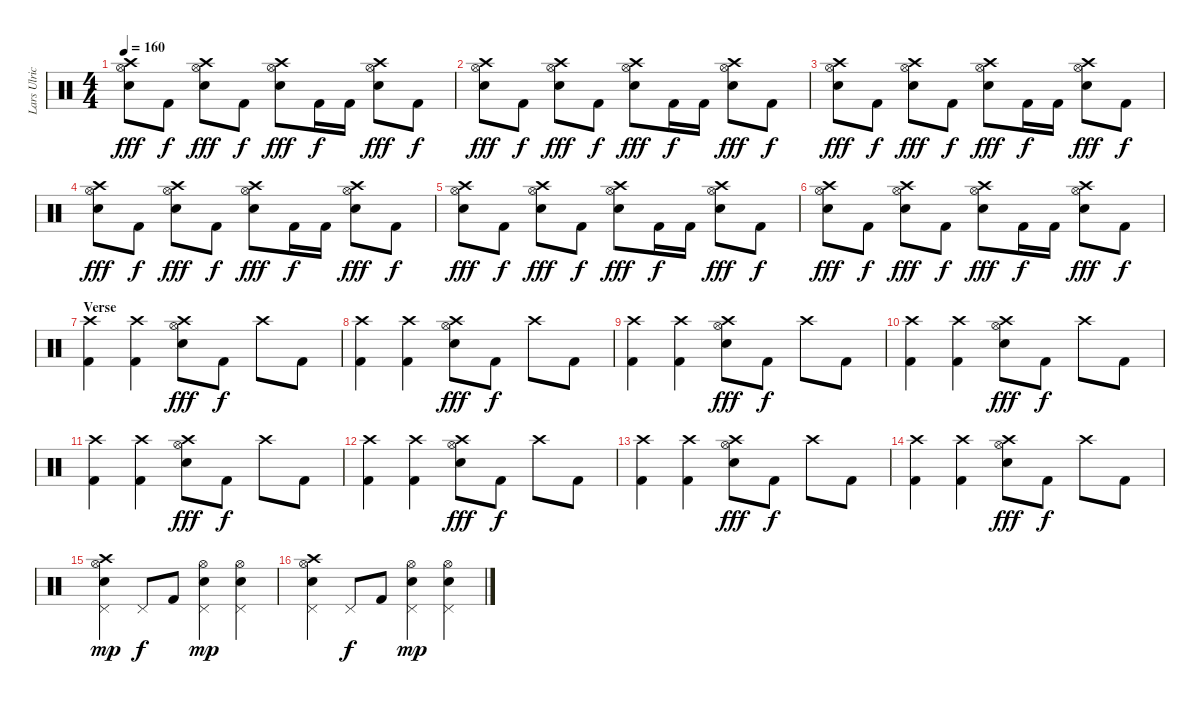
\track ("Lars Ulrich" "Lars Ulric") {instrument percussion}
\staff {score}
\articulation defaults
\ts (4 4)
\tempo 160
\clef neutral
\ks c
("Crash high (hit)" "Hi-Hat (open)" "Electric Snare (hit)").8{dy fff} "Kick (hit) 2".8{dy f} ("Crash high (hit)" "Hi-Hat (open)" "Electric Snare (hit)").8{dy fff} "Kick (hit) 2".8{dy f} ("Crash high (hit)" "Hi-Hat (open)" "Electric Snare (hit)").8{dy fff} "Kick (hit) 2".16{dy f} "Kick (hit) 2".16 ("Crash high (hit)" "Hi-Hat (open)" "Electric Snare (hit)").8{dy fff} "Kick (hit) 2".8{dy f} |
("Crash high (hit)" "Hi-Hat (open)" "Electric Snare (hit)").8{dy fff} "Kick (hit) 2".8{dy f} ("Crash high (hit)" "Hi-Hat (open)" "Electric Snare (hit)").8{dy fff} "Kick (hit) 2".8{dy f} ("Crash high (hit)" "Hi-Hat (open)" "Electric Snare (hit)").8{dy fff} "Kick (hit) 2".16{dy f} "Kick (hit) 2".16 ("Crash high (hit)" "Hi-Hat (open)" "Electric Snare (hit)").8{dy fff} "Kick (hit) 2".8{dy f} |
("Crash high (hit)" "Hi-Hat (open)" "Electric Snare (hit)").8{dy fff} "Kick (hit) 2".8{dy f} ("Crash high (hit)" "Hi-Hat (open)" "Electric Snare (hit)").8{dy fff} "Kick (hit) 2".8{dy f} ("Crash high (hit)" "Hi-Hat (open)" "Electric Snare (hit)").8{dy fff} "Kick (hit) 2".16{dy f} "Kick (hit) 2".16 ("Crash high (hit)" "Hi-Hat (open)" "Electric Snare (hit)").8{dy fff} "Kick (hit) 2".8{dy f} |
("Crash high (hit)" "Hi-Hat (open)" "Electric Snare (hit)").8{dy fff} "Kick (hit) 2".8{dy f} ("Crash high (hit)" "Hi-Hat (open)" "Electric Snare (hit)").8{dy fff} "Kick (hit) 2".8{dy f} ("Crash high (hit)" "Hi-Hat (open)" "Electric Snare (hit)").8{dy fff} "Kick (hit) 2".16{dy f} "Kick (hit) 2".16 ("Crash high (hit)" "Hi-Hat (open)" "Electric Snare (hit)").8{dy fff} "Kick (hit) 2".8{dy f} |
("Crash high (hit)" "Hi-Hat (open)" "Electric Snare (hit)").8{dy fff} "Kick (hit) 2".8{dy f} ("Crash high (hit)" "Hi-Hat (open)" "Electric Snare (hit)").8{dy fff} "Kick (hit) 2".8{dy f} ("Crash high (hit)" "Hi-Hat (open)" "Electric Snare (hit)").8{dy fff} "Kick (hit) 2".16{dy f} "Kick (hit) 2".16 ("Crash high (hit)" "Hi-Hat (open)" "Electric Snare (hit)").8{dy fff} "Kick (hit) 2".8{dy f} |
("Crash high (hit)" "Hi-Hat (open)" "Electric Snare (hit)").8{dy fff} "Kick (hit) 2".8{dy f} ("Crash high (hit)" "Hi-Hat (open)" "Electric Snare (hit)").8{dy fff} "Kick (hit) 2".8{dy f} ("Crash high (hit)" "Hi-Hat (open)" "Electric Snare (hit)").8{dy fff} "Kick (hit) 2".16{dy f} "Kick (hit) 2".16 ("Crash high (hit)" "Hi-Hat (open)" "Electric Snare (hit)").8{dy fff} "Kick (hit) 2".8{dy f} |
\section ("" "Verse")
("Crash high (hit)" "Kick (hit) 2").4 ("Crash high (hit)" "Kick (hit) 2").4 ("Crash high (hit)" "Hi-Hat (open)" "Electric Snare (hit)").8{dy fff} "Kick (hit) 2".8{dy f} "Crash high (hit)".8 "Kick (hit) 2".8 |
("Crash high (hit)" "Kick (hit) 2").4 ("Crash high (hit)" "Kick (hit) 2").4 ("Crash high (hit)" "Hi-Hat (open)" "Electric Snare (hit)").8{dy fff} "Kick (hit) 2".8{dy f} "Crash high (hit)".8 "Kick (hit) 2".8 |
("Crash high (hit)" "Kick (hit) 2").4 ("Crash high (hit)" "Kick (hit) 2").4 ("Crash high (hit)" "Hi-Hat (open)" "Electric Snare (hit)").8{dy fff} "Kick (hit) 2".8{dy f} "Crash high (hit)".8 "Kick (hit) 2".8 |
("Crash high (hit)" "Kick (hit) 2").4 ("Crash high (hit)" "Kick (hit) 2").4 ("Crash high (hit)" "Hi-Hat (open)" "Electric Snare (hit)").8{dy fff} "Kick (hit) 2".8{dy f} "Crash high (hit)".8 "Kick (hit) 2".8 |
("Crash high (hit)" "Kick (hit) 2").4 ("Crash high (hit)" "Kick (hit) 2").4 ("Crash high (hit)" "Hi-Hat (open)" "Electric Snare (hit)").8{dy fff} "Kick (hit) 2".8{dy f} "Crash high (hit)".8 "Kick (hit) 2".8 |
("Crash high (hit)" "Kick (hit) 2").4 ("Crash high (hit)" "Kick (hit) 2").4 ("Crash high (hit)" "Hi-Hat (open)" "Electric Snare (hit)").8{dy fff} "Kick (hit) 2".8{dy f} "Crash high (hit)".8 "Kick (hit) 2".8 |
("Crash high (hit)" "Kick (hit) 2").4 ("Crash high (hit)" "Kick (hit) 2").4 ("Crash high (hit)" "Hi-Hat (open)" "Electric Snare (hit)").8{dy fff} "Kick (hit) 2".8{dy f} "Crash high (hit)".8 "Kick (hit) 2".8 |
("Crash high (hit)" "Kick (hit) 2").4 ("Crash high (hit)" "Kick (hit) 2").4 ("Crash high (hit)" "Hi-Hat (open)" "Electric Snare (hit)").8{dy fff} "Kick (hit) 2".8{dy f} "Crash high (hit)".8 "Kick (hit) 2".8 |
("Crash high (hit)" "Pedal Hi-Hat (hit)" "Hi-Hat (open)" "Electric Snare (hit)").4{dy mp} "Pedal Hi-Hat (hit)".8{dy f} "Kick (hit) 2".8 ("Pedal Hi-Hat (hit)" "Hi-Hat (open)" "Electric Snare (hit)").4{dy mp} ("Pedal Hi-Hat (hit)" "Hi-Hat (open)" "Electric Snare (hit)").4 |
("Crash high (hit)" "Pedal Hi-Hat (hit)" "Hi-Hat (open)" "Electric Snare (hit)").4 "Pedal Hi-Hat (hit)".8{dy f} "Kick (hit) 2".8 ("Pedal Hi-Hat (hit)" "Hi-Hat (open)" "Electric Snare (hit)").4{dy mp} ("Pedal Hi-Hat (hit)" "Hi-Hat (open)" "Electric Snare (hit)").4
